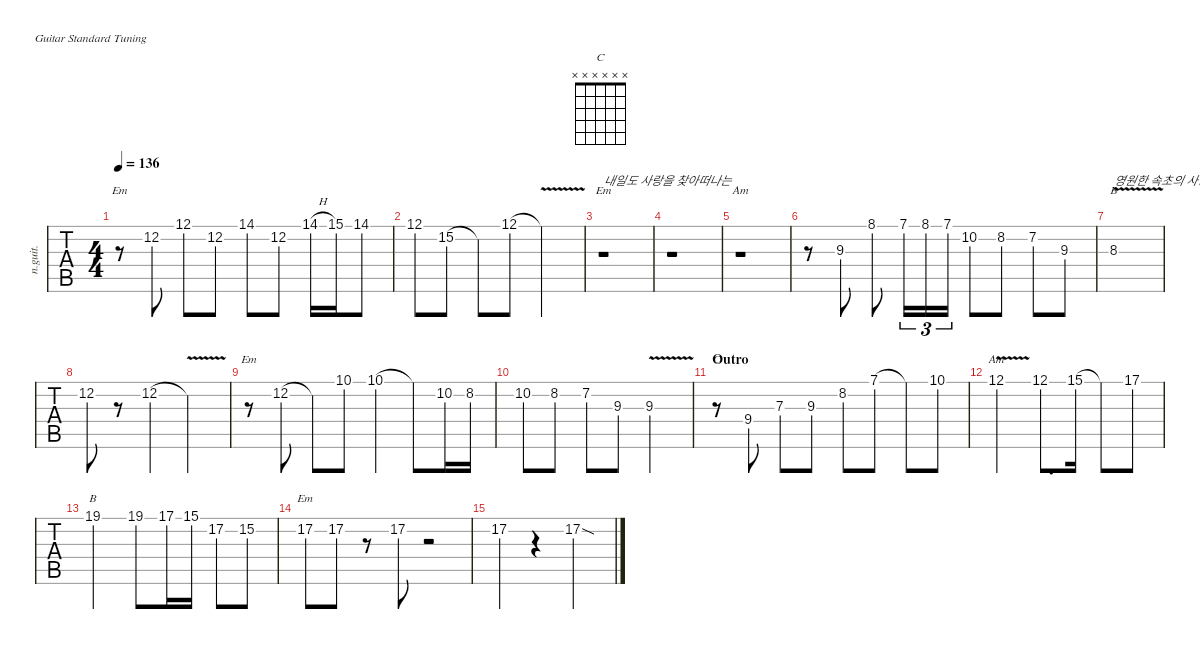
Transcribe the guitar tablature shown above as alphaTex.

\defaultSystemsLayout 4
\hideDynamics
\bracketExtendMode nobrackets
\track ("Nylon Guitar" "n.guit.") {instrument acousticguitarnylon}
\staff {tabs}
\tuning (E4 B3 G3 D3 A2 E2)
\chord ("Em" x x x x x x)
\chord ("Am" x x x x x x)
\chord ("B" x x 8 x x x) {firstfret 8 showdiagram false showfingering false}
\chord ("C" x x x x x x)
\chord ("Am" 12 x x x x x) {firstfret 12 showdiagram false showfingering false}
\chord ("B" 19 x x x x x) {firstfret 19 showdiagram false showfingering false}
\chord ("Em" x 17 x x x x) {firstfret 17 showdiagram false showfingering false}
\ts (4 4)
\tempo 136
\clef g2
\ks c
r.8{ch "Em" dy mf} 12.2.8 12.1.8 12.2.8 14.1{acc #}.8 12.2.8 14.1{h acc #}.16 15.1.16 14.1{acc #}.8 |
12.1.8 15.2.8 15.2{t}.8 12.1.8 12.1{v t}.2 |
r.1{ch "Em" txt "내일도 사랑을 찾아떠나는"} |
r.1 |
r.1{ch "Am"} |
r.8 9.3.8 8.1.8 7.1.16{tu (3 2)} 8.1.16{tu (3 2)} 7.1.16{tu (3 2)} 10.2.8 8.2.8 7.2{acc #}.8 9.3.8 |
8.3{v acc #}.1{ch "B" txt "영원한 속초의 사랑"} |
12.2{st}.8 r.8 12.2.4 12.2{v t}.2 |
r.8{ch "Em"} 12.2.8 12.2{t}.8 10.1.8 10.1.4 10.1{t}.8 10.2.16 8.2.16 |
10.2.8 8.2.8 7.2{acc #}.8 9.3.8 9.3{v}.2 |
\section ("" "Outro")
r.8{ch "C"} 9.4.8 7.3.8 9.3.8 8.2.8 7.1.8 7.1{t}.8 10.1.8 |
12.1{v}.2{ch "Am"} 12.1.8{d} 15.1.16 15.1{t}.8 17.1.8 |
19.1.2{ch "B"} 19.1.8 17.1.16 15.1.16 17.2.8 15.2.8 |
17.2.8{ch "Em"} 17.2.8 r.8 17.2.8 r.2 |
17.2.4 r.4 17.2{sod}.2
